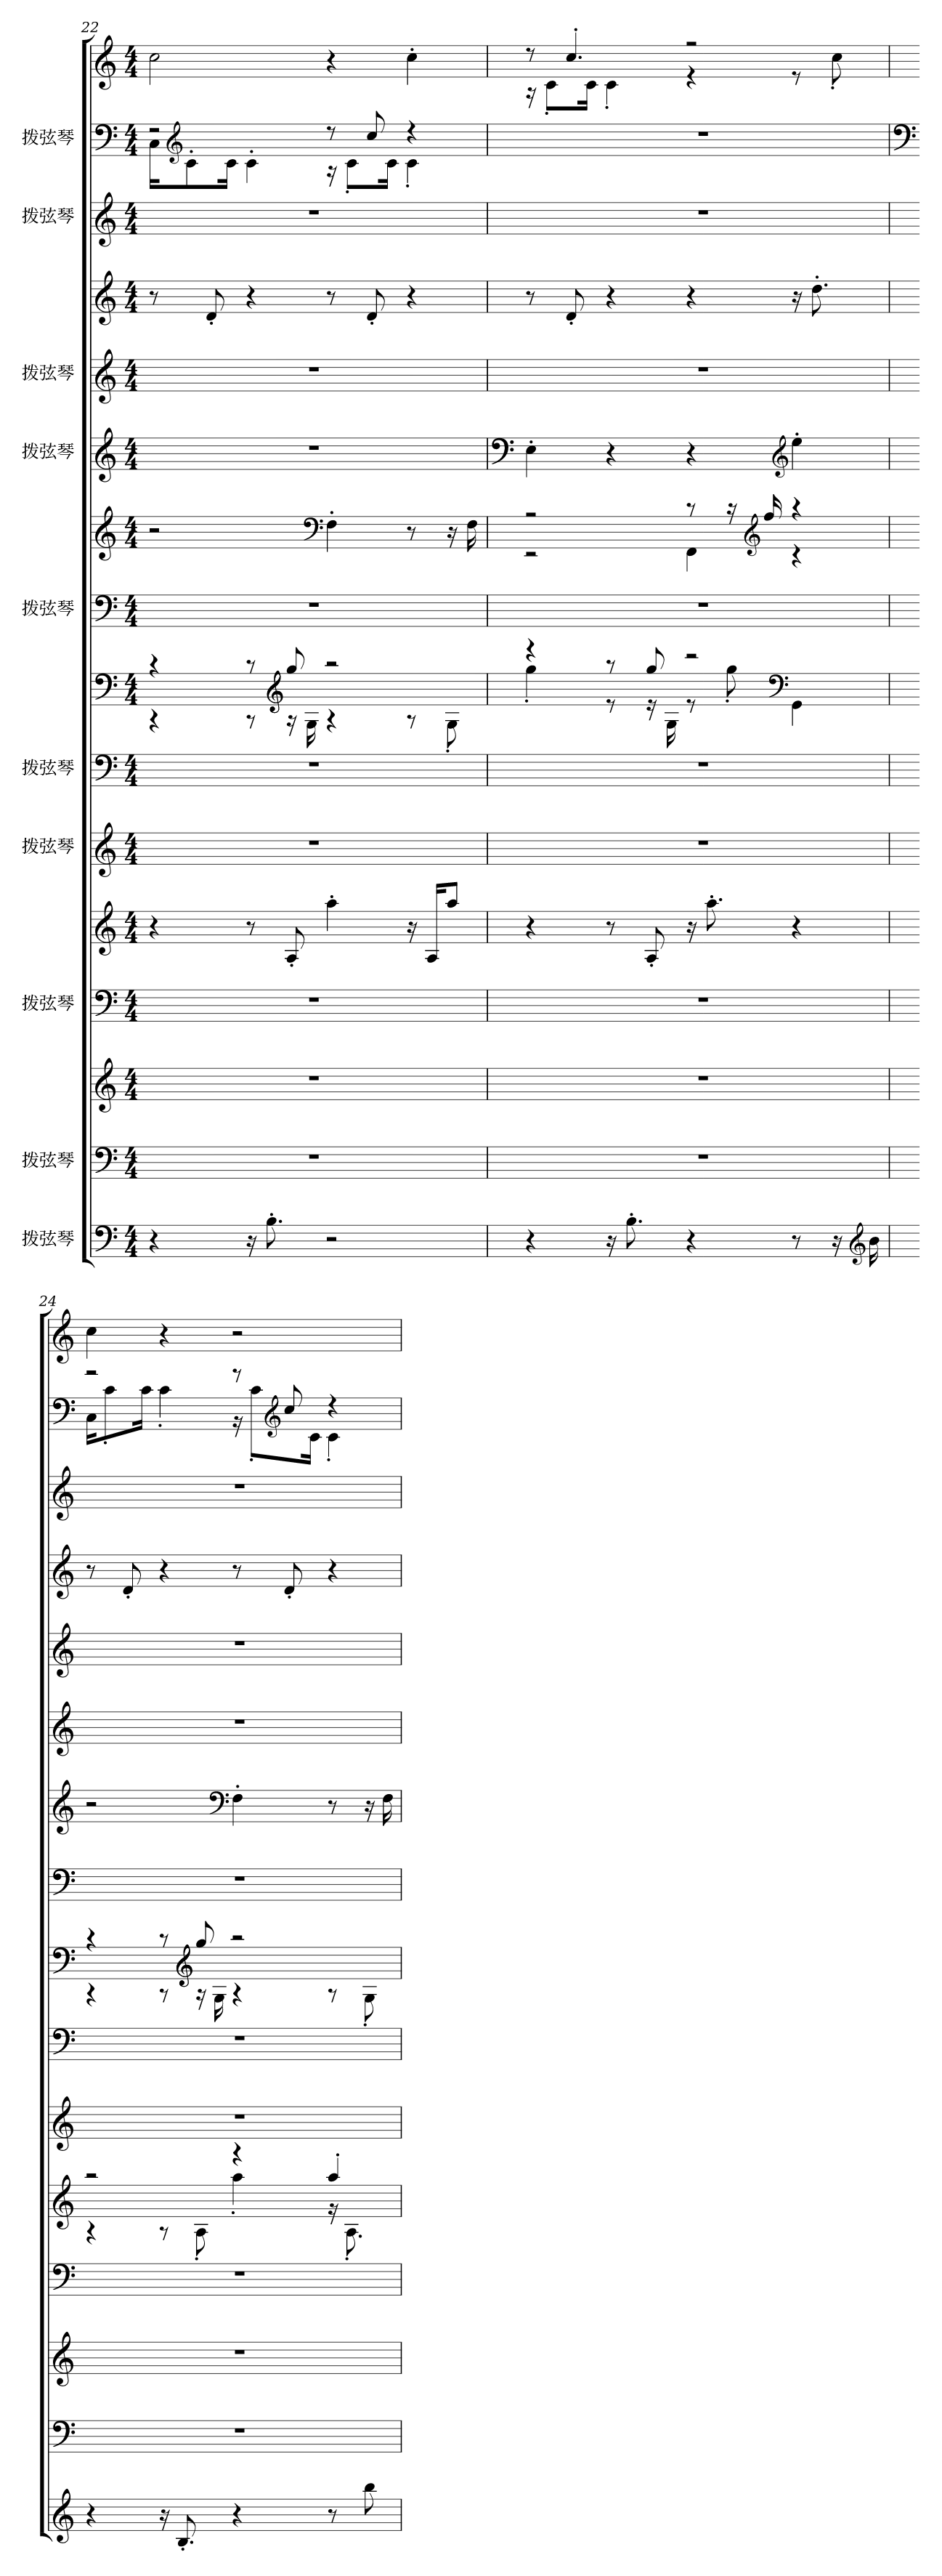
**kern	**kern	**kern	**kern	**kern	**kern	**kern	**kern	**kern	**kern	**kern	**kern	**kern	**kern	**kern	**kern
*part10	*part9	*part9	*part8	*part8	*part7	*part6	*part6	*part5	*part5	*part4	*part3	*part3	*part2	*part1	*part1
*staff16	*staff15	*staff14	*staff13	*staff12	*staff11	*staff10	*staff9	*staff8	*staff7	*staff6	*staff5	*staff4	*staff3	*staff2	*staff1
*I"拨弦琴	*I"拨弦琴	*	*I"拨弦琴	*	*I"拨弦琴	*I"拨弦琴	*	*I"拨弦琴	*	*I"拨弦琴	*I"拨弦琴	*	*I"拨弦琴	*I"拨弦琴	*
*clefF4	*clefF4	*clefG2	*clefF4	*clefG2	*clefG2	*clefF4	*clefF4	*clefF4	*clefG2	*clefG2	*clefG2	*clefG2	*clefG2	*clefF4	*clefG2
*k[]	*k[]	*k[]	*k[]	*k[]	*k[]	*k[]	*k[]	*k[]	*k[]	*k[]	*k[]	*k[]	*k[]	*k[]	*k[]
*M4/4	*M4/4	*M4/4	*M4/4	*M4/4	*M4/4	*M4/4	*M4/4	*M4/4	*M4/4	*M4/4	*M4/4	*M4/4	*M4/4	*M4/4	*M4/4
=22	=22	=22	=22	=22	=22	=22	=22	=22	=22	=22	=22	=22	=22	=22	=22
*	*	*	*	*	*	*	*^	*	*	*	*	*	*	*^	*
4r	1r	1r	1r	4r	1r	1r	4r	4r	1r	2r	1r	1r	8r	1r	2r	16C\KL	2cc\
*	*	*	*	*	*	*	*	*	*	*	*	*	*	*	*clefG2	*	*
.	.	.	.	.	.	.	.	.	.	.	.	.	.	.	.	8c'\	.
.	.	.	.	.	.	.	.	.	.	.	.	.	8d'/	.	.	.	.
.	.	.	.	.	.	.	.	.	.	.	.	.	.	.	.	16c\Jk	.
16r	.	.	.	8r	.	.	8r	8r	.	.	.	.	4r	.	.	4c'\	.
8.B'\	.	.	.	.	.	.	.	.	.	.	.	.	.	.	.	.	.
*	*	*	*	*	*	*	*clefG2	*	*	*	*	*	*	*	*	*	*
.	.	.	.	8A'/	.	.	8gg/	16r	.	.	.	.	.	.	.	.	.
.	.	.	.	.	.	.	.	16G\	.	.	.	.	.	.	.	.	.
*	*	*	*	*	*	*	*	*	*	*clefF4	*	*	*	*	*	*	*
2r	.	.	.	4aa'\	.	.	2r	4r	.	4F'\	.	.	8r	.	8r	16r	4r
.	.	.	.	.	.	.	.	.	.	.	.	.	.	.	.	8c'\L	.
.	.	.	.	.	.	.	.	.	.	.	.	.	8d'/	.	8cc/	.	.
.	.	.	.	.	.	.	.	.	.	.	.	.	.	.	.	16c\Jk	.
.	.	.	.	16r	.	.	.	8r	.	8r	.	.	4r	.	4r	4c'\	4cc'\
.	.	.	.	16A/KL	.	.	.	.	.	.	.	.	.	.	.	.	.
.	.	.	.	8aa/J	.	.	.	8G'\	.	16r	.	.	.	.	.	.	.
.	.	.	.	.	.	.	.	.	.	16F\	.	.	.	.	.	.	.
*	*	*	*	*	*	*	*	*	*	*	*	*	*	*	*v	*v	*
!!LO:PB:g=z
=23	=23	=23	=23	=23	=23	=23	=23	=23	=23	=23	=23	=23	=23	=23	=23	=23
*	*	*	*	*	*	*	*	*	*	*	*clefF4	*	*	*	*	*
*	*	*	*	*	*	*	*	*	*	*^	*	*	*	*	*	*^
4r	1r	1r	1r	4r	1r	1r	4r	4gg'\	1r	2r	2r	4E'\	1r	8r	1r	1r	8r	16r
.	.	.	.	.	.	.	.	.	.	.	.	.	.	.	.	.	.	8c'\L
.	.	.	.	.	.	.	.	.	.	.	.	.	.	8d'/	.	.	4.cc'/	.
.	.	.	.	.	.	.	.	.	.	.	.	.	.	.	.	.	.	16c\Jk
16r	.	.	.	8r	.	.	8r	8r	.	.	.	4r	.	4r	.	.	.	4c'\
8.B'\	.	.	.	.	.	.	.	.	.	.	.	.	.	.	.	.	.	.
.	.	.	.	8A'/	.	.	8gg/	16r	.	.	.	.	.	.	.	.	.	.
.	.	.	.	.	.	.	.	16G\	.	.	.	.	.	.	.	.	.	.
4r	.	.	.	16r	.	.	2r	8r	.	8r	4FF\	4r	.	4r	.	.	2r	4r
.	.	.	.	8.aa'\	.	.	.	.	.	.	.	.	.	.	.	.	.	.
.	.	.	.	.	.	.	.	8gg'\	.	16r	.	.	.	.	.	.	.	.
*	*	*	*	*	*	*	*	*	*	*clefG2	*	*	*	*	*	*	*	*
.	.	.	.	.	.	.	.	.	.	16ff/	.	.	.	.	.	.	.	.
*	*	*	*	*	*	*	*clefF4	*	*	*	*	*clefG2	*	*	*	*	*	*
8r	.	.	.	4r	.	.	.	4GG\	.	4r	4r	4ee'\	.	16r	.	.	.	8r
.	.	.	.	.	.	.	.	.	.	.	.	.	.	8.dd'\	.	.	.	.
16r	.	.	.	.	.	.	.	.	.	.	.	.	.	.	.	.	.	8cc'\
*clefG2	*	*	*	*	*	*	*	*	*	*	*	*	*	*	*	*	*	*
16b\	.	.	.	.	.	.	.	.	.	.	.	.	.	.	.	.	.	.
*	*	*	*	*	*	*	*	*	*	*v	*v	*	*	*	*	*	*v	*v
=24	=24	=24	=24	=24	=24	=24	=24	=24	=24	=24	=24	=24	=24	=24	=24	=24
*	*	*	*	*	*	*	*	*	*	*	*	*	*	*	*clefF4	*
*	*	*	*	*^	*	*	*	*	*	*	*	*	*	*	*^	*
4r	1r	1r	1r	2r	4r	1r	1r	4r	4r	1r	2r	1r	1r	8r	1r	2r	16C\KL	4cc\
.	.	.	.	.	.	.	.	.	.	.	.	.	.	.	.	.	8c'\	.
.	.	.	.	.	.	.	.	.	.	.	.	.	.	8d'/	.	.	.	.
.	.	.	.	.	.	.	.	.	.	.	.	.	.	.	.	.	16c\Jk	.
16r	.	.	.	.	8r	.	.	8r	8r	.	.	.	.	4r	.	.	4c'\	4r
8.B'/	.	.	.	.	.	.	.	.	.	.	.	.	.	.	.	.	.	.
*	*	*	*	*	*	*	*	*clefG2	*	*	*	*	*	*	*	*	*	*
.	.	.	.	.	8A'\	.	.	8gg/	16r	.	.	.	.	.	.	.	.	.
.	.	.	.	.	.	.	.	.	16G\	.	.	.	.	.	.	.	.	.
*	*	*	*	*	*	*	*	*	*	*	*clefF4	*	*	*	*	*	*	*
4r	.	.	.	4r	4aa'\	.	.	2r	4r	.	4F'\	.	.	8r	.	8r	16r	2r
.	.	.	.	.	.	.	.	.	.	.	.	.	.	.	.	.	8c'\L	.
*	*	*	*	*	*	*	*	*	*	*	*	*	*	*	*	*clefG2	*	*
.	.	.	.	.	.	.	.	.	.	.	.	.	.	8d'/	.	8cc/	.	.
.	.	.	.	.	.	.	.	.	.	.	.	.	.	.	.	.	16c\Jk	.
8r	.	.	.	4aa'/	16r	.	.	.	8r	.	8r	.	.	4r	.	4r	4c'\	.
.	.	.	.	.	8.A'\	.	.	.	.	.	.	.	.	.	.	.	.	.
8bb\	.	.	.	.	.	.	.	.	8G'\	.	16r	.	.	.	.	.	.	.
.	.	.	.	.	.	.	.	.	.	.	16F\	.	.	.	.	.	.	.
*	*	*	*	*v	*v	*	*	*v	*v	*	*	*	*	*	*	*v	*v	*
=	=	=	=	=	=	=	=	=	=	=	=	=	=	=	=
*-	*-	*-	*-	*-	*-	*-	*-	*-	*-	*-	*-	*-	*-	*-	*-
